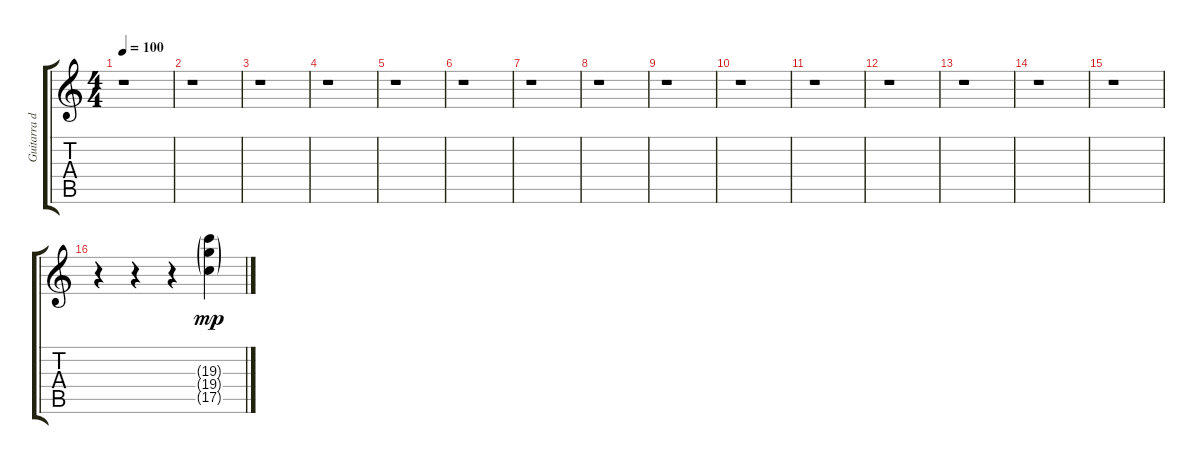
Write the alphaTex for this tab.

\track ("Guitarra distor 1" "Guitarra d") {instrument overdrivenguitar}
\staff {score tabs}
\tuning (D4 A3 F3 C3 G2 D2) {hide}
\ts (4 4)
\tempo 100
\clef g2
\ks c
r.1{dy mp} |
r.1 |
r.1 |
r.1 |
r.1 |
r.1 |
r.1 |
r.1 |
r.1 |
r.1 |
r.1 |
r.1 |
r.1 |
r.1 |
r.1 |
r.4 r.4 r.4 (19.3{g} 19.4{g} 17.5{g}).4
